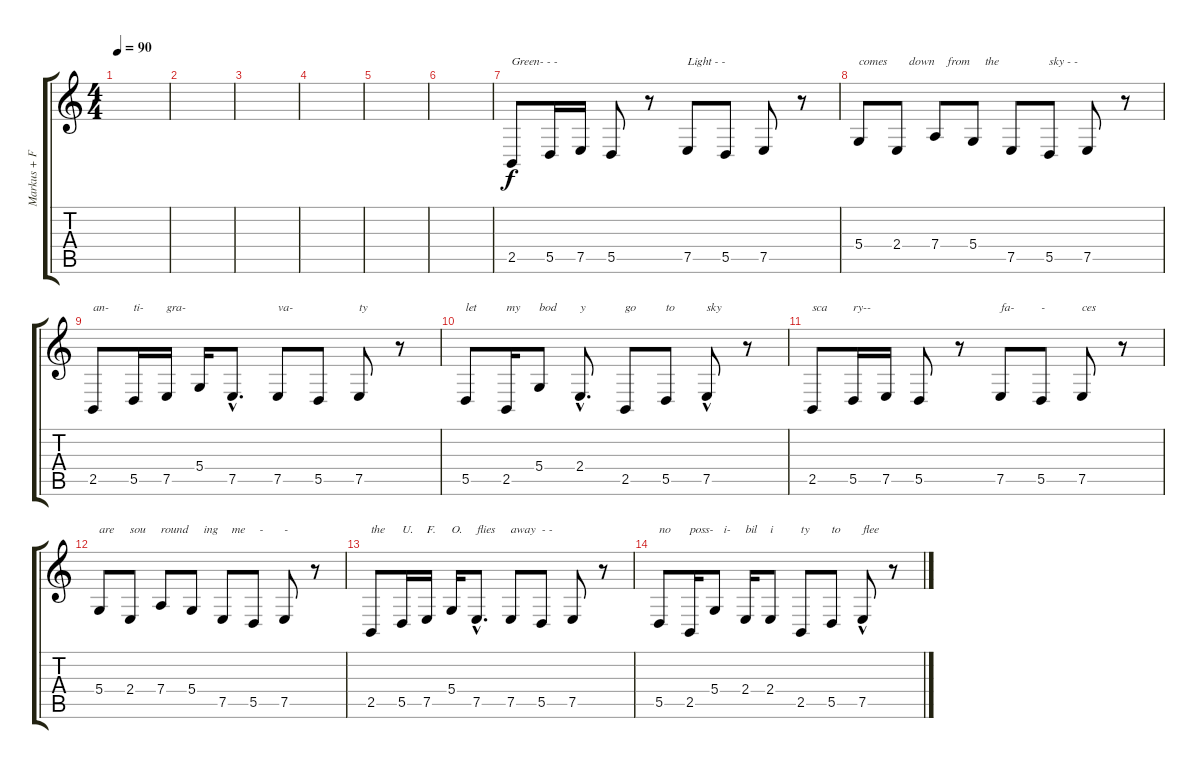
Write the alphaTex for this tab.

\track ("Markus + Franzi" "Markus + F") {instrument tenorsax}
\staff {score tabs}
\tuning (E4 B3 G3 D3 A2 E2) {hide}
\ts (4 4)
\tempo 90
\clef g2
\ks c
|
|
|
|
|
|
2.5.8{txt "Green- - - "} 5.5.16 7.5.16 5.5.8 r.8 7.5.8{txt "Light - -"} 5.5.8 7.5.8 r.8 |
5.4.8{txt "comes"} 2.4.8{txt "    down"} 7.4.8{txt "    from"} 5.4.8{txt "    the"} 7.5.8 5.5.8{txt "sky - -"} 7.5.8 r.8 |
2.5.8{txt "an-"} 5.5.16{txt "ti-"} 7.5.16{txt "gra-"} 5.4.16 7.5{hac}.8{d} 7.5.8{txt "va-"} 5.5.8 7.5.8{txt "ty"} r.8 |
5.5.8{txt "let"} 2.5.16{txt "my"} 5.4.8{txt "bod"} 2.4{hac}.8{d txt "y"} 2.5.8{txt "go"} 5.5.8{txt "to"} 7.5{hac}.8{txt "sky"} r.8 |
2.5.8{txt "sca"} 5.5.16{txt "ry--"} 7.5.16 5.5.8 r.8 7.5.8{txt "fa-"} 5.5.8{txt "-"} 7.5.8{txt "ces"} r.8 |
5.4.8{txt "are"} 2.4.8{txt "sou"} 7.4.8{txt "round"} 5.4.8{txt "    ing"} 7.5.8{txt "   me"} 5.5.8{txt "  -"} 7.5.8{txt "-"} r.8 |
2.5.8{txt "the"} 5.5.16{txt "U."} 7.5.16{txt "F."} 5.4.16{txt "O."} 7.5{hac}.8{d txt "flies"} 7.5.8{txt "away"} 5.5.8{txt "- -"} 7.5.8 r.8 |
5.5.8{txt "no"} 2.5.16{txt "poss-"} 5.4.8{txt "   i-"} 2.4.16{txt "bil"} 2.4.8{txt "i"} 2.5.8{txt "ty"} 5.5.8{txt "to"} 7.5{hac}.8{txt "flee"} r.8
